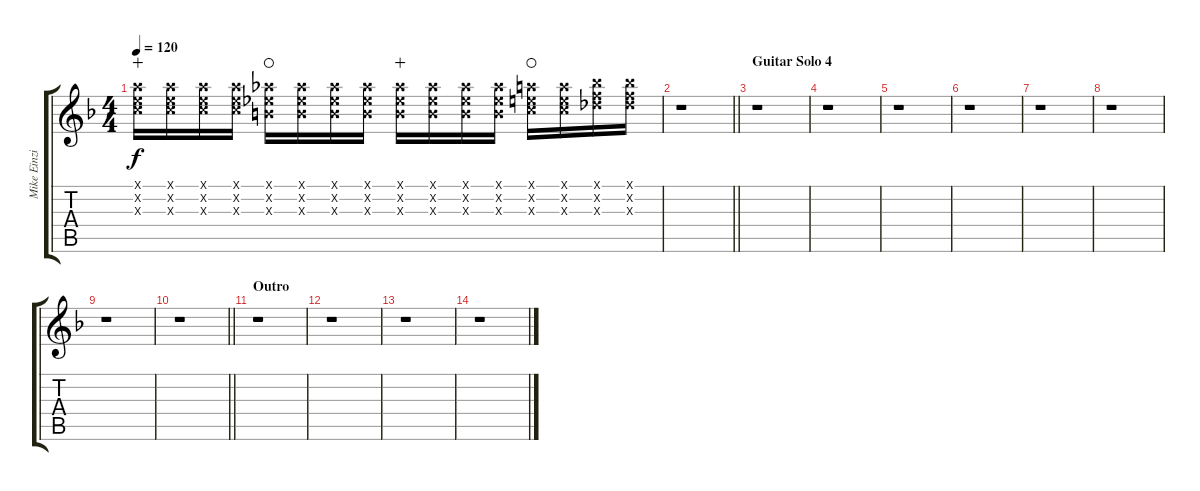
\track ("Mike Einziger effects" "Mike Einzi") {instrument guitarharmonics}
\staff {score tabs}
\tuning (E4 B3 G3 D3 A2 E2) {hide}
\ts (4 4)
\tempo 120
\clef g2
\ks dminor
(5.1{x} 5.2{x} 5.3{x}).16{dy f wahc} (5.1{x} 5.2{x} 5.3{x}).16 (5.1{x} 5.2{x} 5.3{x}).16 (5.1{x} 5.2{x} 5.3{x}).16 (4.1{x} 4.2{x} 4.3{x}).16{waho} (4.1{x} 4.2{x} 4.3{x}).16 (4.1{x} 4.2{x} 4.3{x}).16 (4.1{x} 4.2{x} 4.3{x}).16 (4.1{x} 4.2{x} 4.3{x}).16{wahc} (4.1{x} 4.2{x} 4.3{x}).16 (4.1{x} 4.2{x} 4.3{x}).16 (4.1{x} 4.2{x} 4.3{x}).16 (5.1{x} 5.2{x} 5.3{x}).16{waho} (5.1{x} 5.2{x} 5.3{x}).16 (6.1{x} 6.2{x} 6.3{x}).16 (6.1{x} 6.2{x} 6.3{x}).16 |
\barLineRight lightlight
r.1 |
\section ("" "Guitar Solo 4")
r.1 |
r.1 |
r.1 |
r.1 |
r.1 |
r.1 |
r.1 |
\barLineRight lightlight
r.1 |
\section ("" "Outro")
r.1 |
r.1 |
r.1 |
r.1
